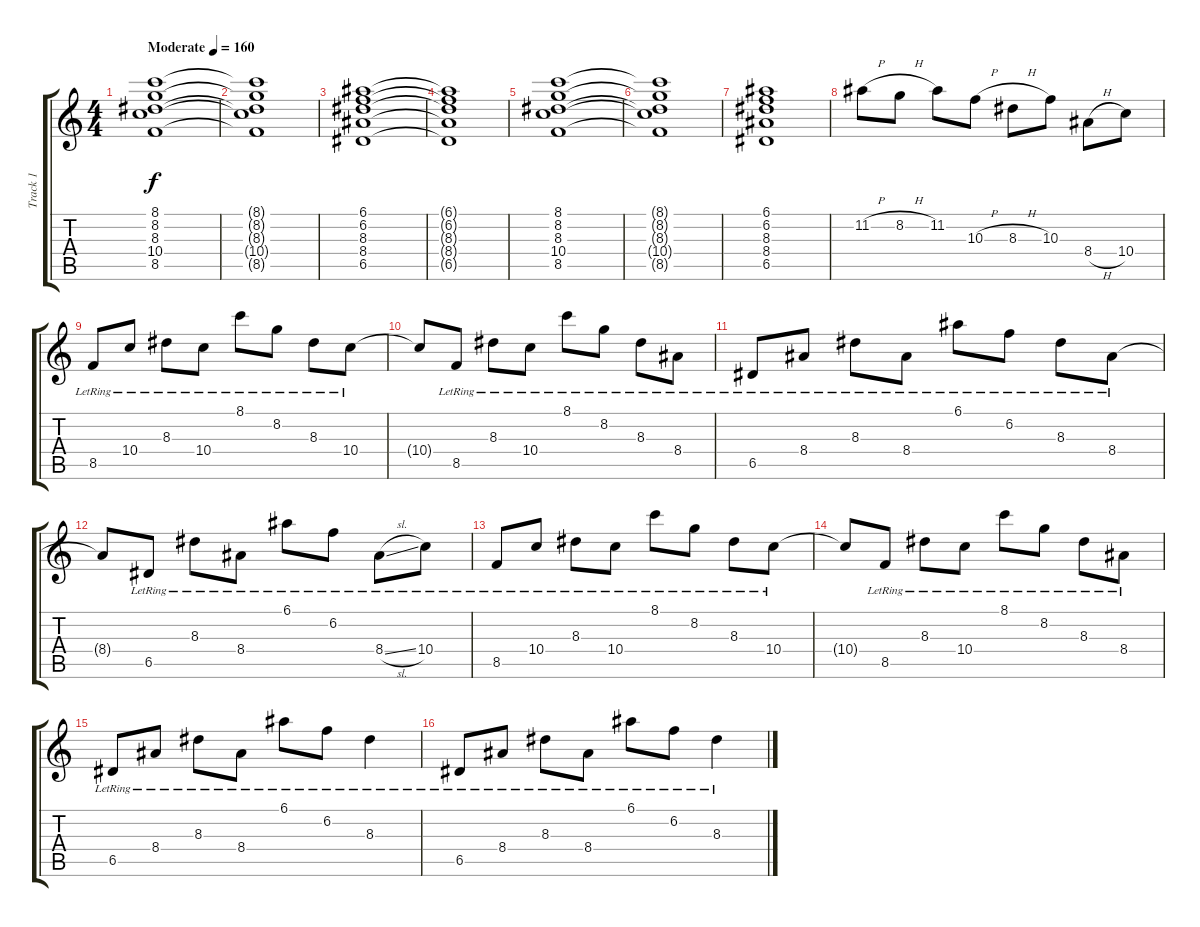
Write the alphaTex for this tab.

\track ("Track 1" "Track 1") {instrument acousticguitarsteel}
\staff {score tabs}
\tuning (E4 B3 G3 D3 A2 E2) {hide}
\ts (4 4)
\tempo (160 "Moderate")
\clef g2
\ks c
(8.1 8.2 8.3 10.4 8.5).1{dy f instrument acousticguitarsteel} |
(8.1{t} 8.2{t} 8.3{t} 10.4{t} 8.5{t}).1 |
(6.1 6.2 8.3 8.4 6.5).1 |
(6.1{t} 6.2{t} 8.3{t} 8.4{t} 6.5{t}).1 |
(8.1 8.2 8.3 10.4 8.5).1 |
(8.1{t} 8.2{t} 8.3{t} 10.4{t} 8.5{t}).1 |
(6.1 6.2 8.3 8.4 6.5).1 |
11.2{h}.8 8.2{h}.8 11.2.8 10.3{h}.8 8.3{h}.8 10.3.8 8.4{h}.8 10.4.8 |
8.5{lr}.8 10.4{lr}.8 8.3{lr}.8 10.4{lr}.8 8.1{lr}.8 8.2{lr}.8 8.3{lr}.8 10.4{lr}.8 |
10.4{t}.8 8.5{lr}.8 8.3{lr}.8 10.4{lr}.8 8.1{lr}.8 8.2{lr}.8 8.3{lr}.8 8.4{lr}.8 |
6.5{lr}.8 8.4{lr}.8 8.3{lr}.8 8.4{lr}.8 6.1{lr}.8 6.2{lr}.8 8.3{lr}.8 8.4{lr}.8 |
8.4{t}.8 6.5{lr}.8 8.3{lr}.8 8.4{lr}.8 6.1{lr}.8 6.2{lr}.8 8.4{sl lr}.8 10.4{lr}.8 |
8.5{lr}.8 10.4{lr}.8 8.3{lr}.8 10.4{lr}.8 8.1{lr}.8 8.2{lr}.8 8.3{lr}.8 10.4{lr}.8 |
10.4{t}.8 8.5{lr}.8 8.3{lr}.8 10.4{lr}.8 8.1{lr}.8 8.2{lr}.8 8.3{lr}.8 8.4{lr}.8 |
6.5{lr}.8 8.4{lr}.8 8.3{lr}.8 8.4{lr}.8 6.1{lr}.8 6.2{lr}.8 8.3{lr}.4 |
6.5{lr}.8 8.4{lr}.8 8.3{lr}.8 8.4{lr}.8 6.1{lr}.8 6.2{lr}.8 8.3{lr}.4
